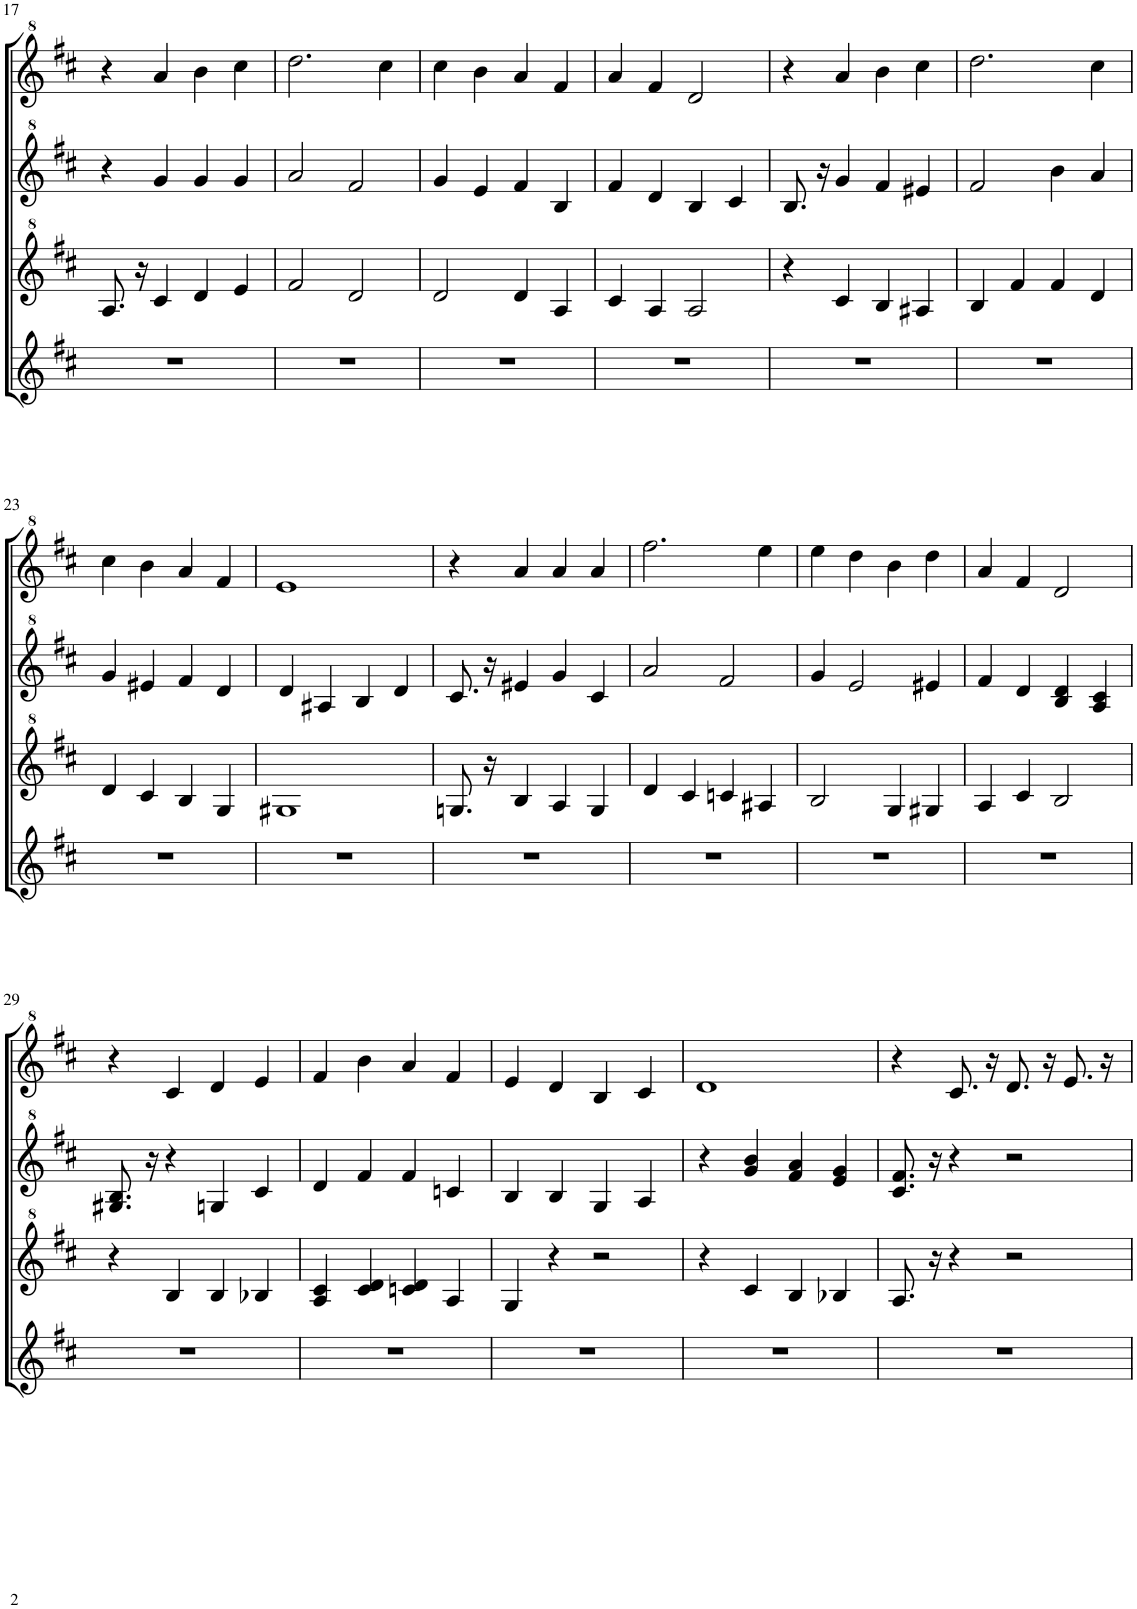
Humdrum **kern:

**kern	**kern	**kern	**kern
*part4	*part3	*part2	*part1
*staff4	*staff3	*staff2	*staff1
*I"Tenor Recorder	*I"Tenor Recorder	*I"Tenor Recorder	*I"Street Organ
!!LO:PB:g=z
*clefG2	*clefG^2	*clefG^2	*clefG^2
*k[f#c#]	*k[f#c#]	*k[f#c#]	*k[f#c#]
*M4/4	*M4/4	*M4/4	*M4/4
*met(c)	*met(c)	*met(c)	*met(c)
=17	=17	=17	=17
1r	8.a/	4r	4r
.	16r	.	.
.	4cc#/	4gg/	4aa/
.	4dd/	4gg/	4bb\
.	4ee/	4gg/	4ccc#\
=18	=18	=18	=18
1r	2ff#/	2aa/	2.ddd\
.	2dd/	2ff#/	.
.	.	.	4ccc#\
=19	=19	=19	=19
1r	2dd/	4gg/	4ccc#\
.	.	4ee/	4bb\
.	4dd/	4ff#/	4aa/
.	4a/	4b/	4ff#/
=20	=20	=20	=20
1r	4cc#/	4ff#/	4aa/
.	4a/	4dd/	4ff#/
.	2a/	4b/	2dd/
.	.	4cc#/	.
=21	=21	=21	=21
1r	4r	8.b/	4r
.	.	16r	.
.	4cc#/	4gg/	4aa/
.	4b/	4ff#/	4bb\
.	4a#X/	4ee#X/	4ccc#\
=22	=22	=22	=22
1r	4b/	2ff#/	2.ddd\
.	4ff#/	.	.
.	4ff#/	4bb\	.
.	4dd/	4aa/	4ccc#\
!!LO:LB:g=z
=23	=23	=23	=23
1r	4dd/	4gg/	4ccc#\
.	4cc#/	4ee#X/	4bb\
.	4b/	4ff#/	4aa/
.	4g/	4dd/	4ff#/
=24	=24	=24	=24
1r	1g#X	4dd/	1ee
.	.	4a#X/	.
.	.	4b/	.
.	.	4dd/	.
=25	=25	=25	=25
1r	8.gn/	8.cc#/	4r
.	16r	16r	.
.	4b/	4ee#X/	4aa/
.	4a/	4gg/	4aa/
.	4g/	4cc#/	4aa/
=26	=26	=26	=26
1r	4dd/	2aa/	2.fff#\
.	4cc#/	.	.
.	4ccn/	2ff#/	.
.	4a#X/	.	4eee\
=27	=27	=27	=27
1r	2b/	4gg/	4eee\
.	.	2ee/	4ddd\
.	4g/	.	4bb\
.	4g#X/	4ee#X/	4ddd\
=28	=28	=28	=28
1r	4a/	4ff#/	4aa/
.	4cc#/	4dd/	4ff#/
.	2b/	4b/ 4dd/	2dd/
.	.	4a/ 4cc#/	.
!!LO:LB:g=z
=29	=29	=29	=29
1r	4r	8.g#X/ 8.b/	4r
.	.	16r	.
.	4b/	4r	4cc#/
.	4b/	4gn/	4dd/
.	4b-X/	4cc#/	4ee/
=30	=30	=30	=30
1r	4a/ 4cc#/	4dd/	4ff#/
.	4cc#/ 4dd/	4ff#/	4bb\
.	4ccn/ 4dd/	4ff#/	4aa/
.	4a/	4ccn/	4ff#/
=31	=31	=31	=31
1r	4g/	4b/	4ee/
.	4r	4b/	4dd/
.	2r	4g/	4b/
.	.	4a/	4cc#/
=32	=32	=32	=32
1r	4r	4r	1dd
.	4cc#/	4gg/ 4bb/	.
.	4b/	4ff#/ 4aa/	.
.	4b-X/	4ee/ 4gg/	.
=33	=33	=33	=33
1r	8.a/	8.cc#/ 8.ff#/	4r
.	16r	16r	.
.	4r	4r	8.cc#/
.	.	.	16r
.	2r	2r	8.dd/
.	.	.	16r
.	.	.	8.ee/
.	.	.	16r
=	=	=	=
*-	*-	*-	*-
